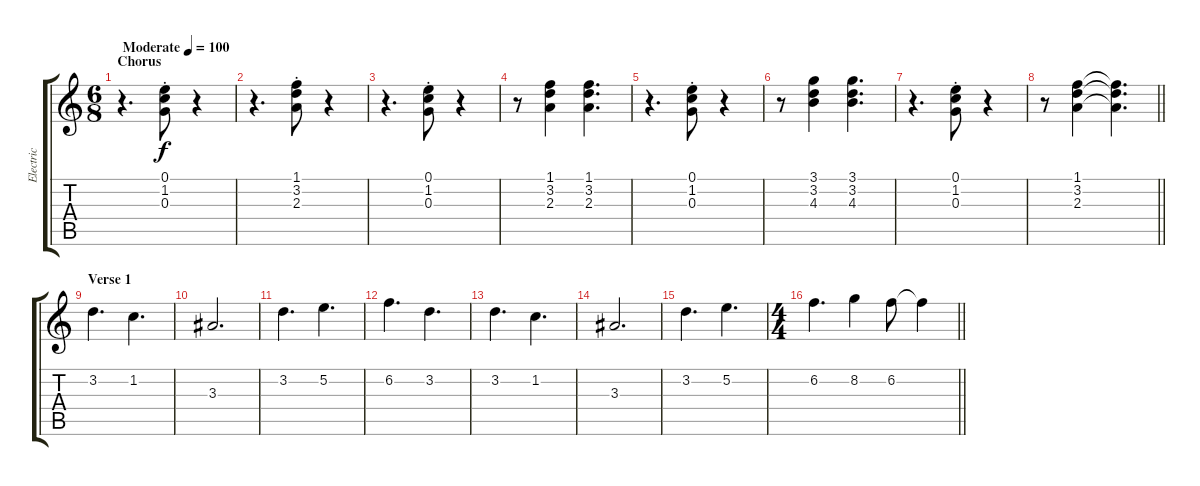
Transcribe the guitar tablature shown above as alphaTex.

\track ("Electric" "Electric") {instrument overdrivenguitar}
\staff {score tabs}
\tuning (E4 B3 G3 D3 A2 E2) {hide}
\ts (6 8)
\section ("" "Chorus")
\tempo (100 "Moderate")
\clef g2
\ks c
r.4{d dy f instrument overdrivenguitar} (0.1{st} 1.2{st} 0.3{st}).8 r.4 |
r.4{d} (1.1{st} 3.2{st} 2.3{st}).8 r.4 |
r.4{d} (0.1{st} 1.2{st} 0.3{st}).8 r.4 |
r.8 (1.1 3.2 2.3).4 (1.1 3.2 2.3).4{d} |
r.4{d} (0.1{st} 1.2{st} 0.3{st}).8 r.4 |
r.8 (3.1 3.2 4.3).4 (3.1 3.2 4.3).4{d} |
r.4{d} (0.1{st} 1.2{st} 0.3{st}).8 r.4 |
\barLineRight lightlight
r.8 (1.1 3.2 2.3).4 (1.1{t} 3.2{t} 2.3{t}).4{d} |
\section ("" "Verse 1")
3.2.4{d} 1.2.4{d} |
3.3.2{d} |
3.2.4{d} 5.2.4{d} |
6.2.4{d} 3.2.4{d} |
3.2.4{d} 1.2.4{d} |
3.3.2{d} |
3.2.4{d} 5.2.4{d} |
\ts (4 4)
\barLineRight lightlight
6.2.4{d} 8.2.4 6.2.8 6.2{t}.4
